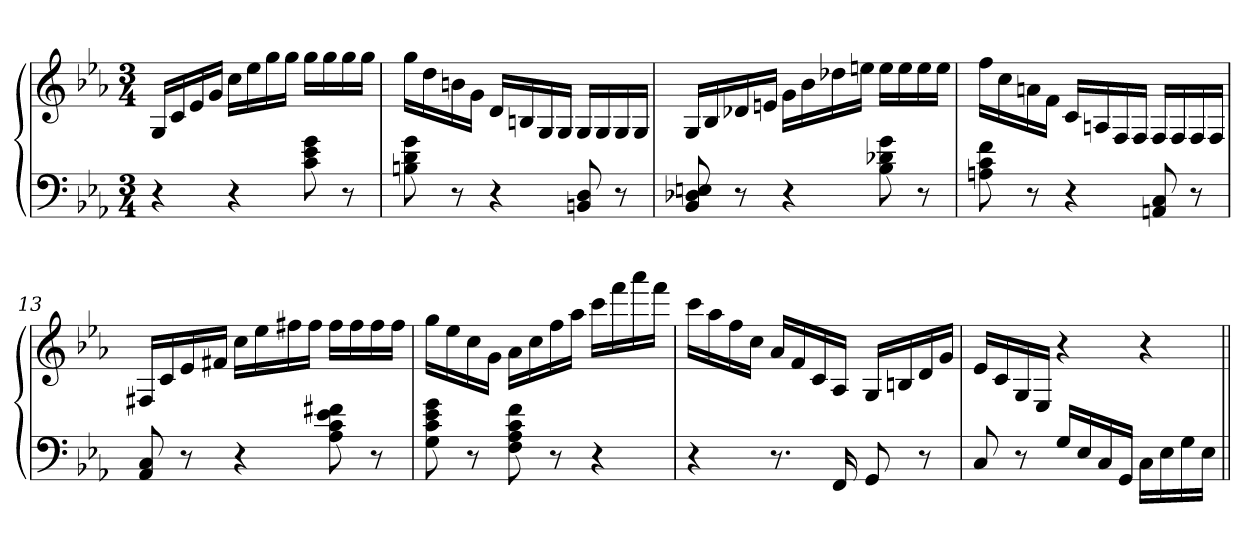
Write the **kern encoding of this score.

**kern	**kern
*part1	*part1
*staff2	*staff1
*clefF4	*clefG2
*k[b-e-a-]	*k[b-e-a-]
*c:	*c:
*M3/4	*M3/4
=	=
4r	16GLL
.	16c
.	16e-
.	16gJJ
4r	16ccLL
.	16ee-
.	16gg
.	16ggJJ
8c 8e- 8g	16ggLL
.	16gg
8r	16gg
.	16ggJJ
=10	=10
8Bn 8d 8g	16ggLL
.	16dd
8r	16bn
.	16gJJ
4r	16dLL
.	16Bn
.	16G
.	16GJJ
8BBn 8D	16GLL
.	16G
8r	16G
.	16GJJ
=11	=11
8BB- 8D-X 8En	16GLL
.	16B-
8r	16d-X
.	16enJJ
4r	16gLL
.	16b-
.	16dd-X
.	16eenJJ
8B- 8d-X 8g	16eeLL
.	16ee
8r	16ee
.	16eeJJ
=12	=12
8An 8c 8f	16ffLL
.	16cc
8r	16an
.	16fJJ
4r	16cLL
.	16An
.	16F
.	16FJJ
8AAn 8C	16FLL
.	16F
8r	16F
.	16FJJ
=13	=13
8AA- 8C	16F#XLL
.	16c
8r	16e-
.	16f#XJJ
4r	16ccLL
.	16ee-
.	16ff#X
.	16ff#JJ
8A- 8c 8e- 8f#X	16ff#LL
.	16ff#
8r	16ff#
.	16ff#JJ
=14	=14
8G 8c 8e- 8g	16ggLL
.	16ee-
8r	16cc
.	16gJJ
8F 8A- 8c 8f	16a-LL
.	16cc
8r	16ff
.	16aa-JJ
4r	16cccLL
.	16fff
.	16aaa-
.	16fffJJ
=15	=15
4r	16cccLL
.	16aa-
.	16ff
.	16ccJJ
8.r	16a-LL
.	16f
.	16c
16FF	16A-JJ
8GG	16GLL
.	16Bn
8r	16d
.	16gJJ
=16	=16
8C	16e-LL
.	16c
8r	16G
.	16E-JJ
16GLL	4r
16E-	.
16C	.
16GGJJ	.
16CLL	4r
16E-	.
16G	.
16E-JJ	.
=||	=||
*-	*-
